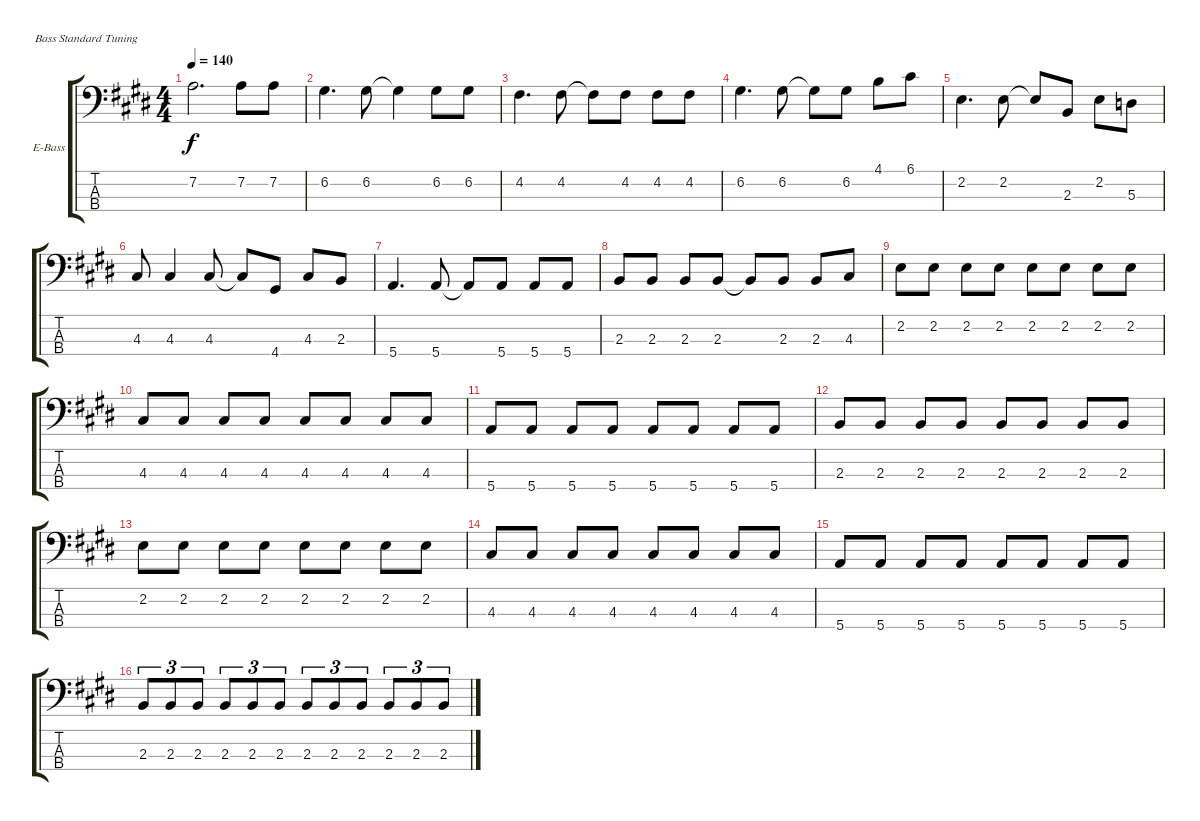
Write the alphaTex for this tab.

\bracketExtendMode groupsimilarinstruments
\firstSystemTrackNameOrientation horizontal
\otherSystemsTrackNameOrientation horizontal
\track ("Bass" "E-Bass") {instrument electricbassfinger}
\staff {score tabs}
\tuning (G2 D2 A1 E1)
\ts (4 4)
\tempo 140
\clef f4
\ks e
7.2.2{d dy f} 7.2.8 7.2.8 |
6.2.4{d} 6.2.8 6.2{t}.4 6.2.8 6.2.8 |
4.2.4{d} 4.2.8 4.2{t}.8 4.2.8 4.2.8 4.2.8 |
6.2.4{d} 6.2.8 6.2{t}.8 6.2.8 4.1.8 6.1.8 |
2.2.4{d} 2.2.8 2.2{t}.8 2.3.8 2.2.8 5.3.8 |
4.3.8 4.3.4 4.3.8 4.3{t}.8 4.4.8 4.3.8 2.3.8 |
5.4.4{d} 5.4.8 5.4{t}.8 5.4.8 5.4.8 5.4.8 |
2.3.8 2.3.8 2.3.8 2.3.8 2.3{t}.8 2.3.8 2.3.8 4.3.8 |
2.2.8 2.2.8 2.2.8 2.2.8 2.2.8 2.2.8 2.2.8 2.2.8 |
4.3.8 4.3.8 4.3.8 4.3.8 4.3.8 4.3.8 4.3.8 4.3.8 |
5.4.8 5.4.8 5.4.8 5.4.8 5.4.8 5.4.8 5.4.8 5.4.8 |
2.3.8 2.3.8 2.3.8 2.3.8 2.3.8 2.3.8 2.3.8 2.3.8 |
2.2.8 2.2.8 2.2.8 2.2.8 2.2.8 2.2.8 2.2.8 2.2.8 |
4.3.8 4.3.8 4.3.8 4.3.8 4.3.8 4.3.8 4.3.8 4.3.8 |
5.4.8 5.4.8 5.4.8 5.4.8 5.4.8 5.4.8 5.4.8 5.4.8 |
2.3.8{tu (3 2)} 2.3.8{tu (3 2)} 2.3.8{tu (3 2)} 2.3.8{tu (3 2)} 2.3.8{tu (3 2)} 2.3.8{tu (3 2)} 2.3.8{tu (3 2)} 2.3.8{tu (3 2)} 2.3.8{tu (3 2)} 2.3.8{tu (3 2)} 2.3.8{tu (3 2)} 2.3.8{tu (3 2)}
